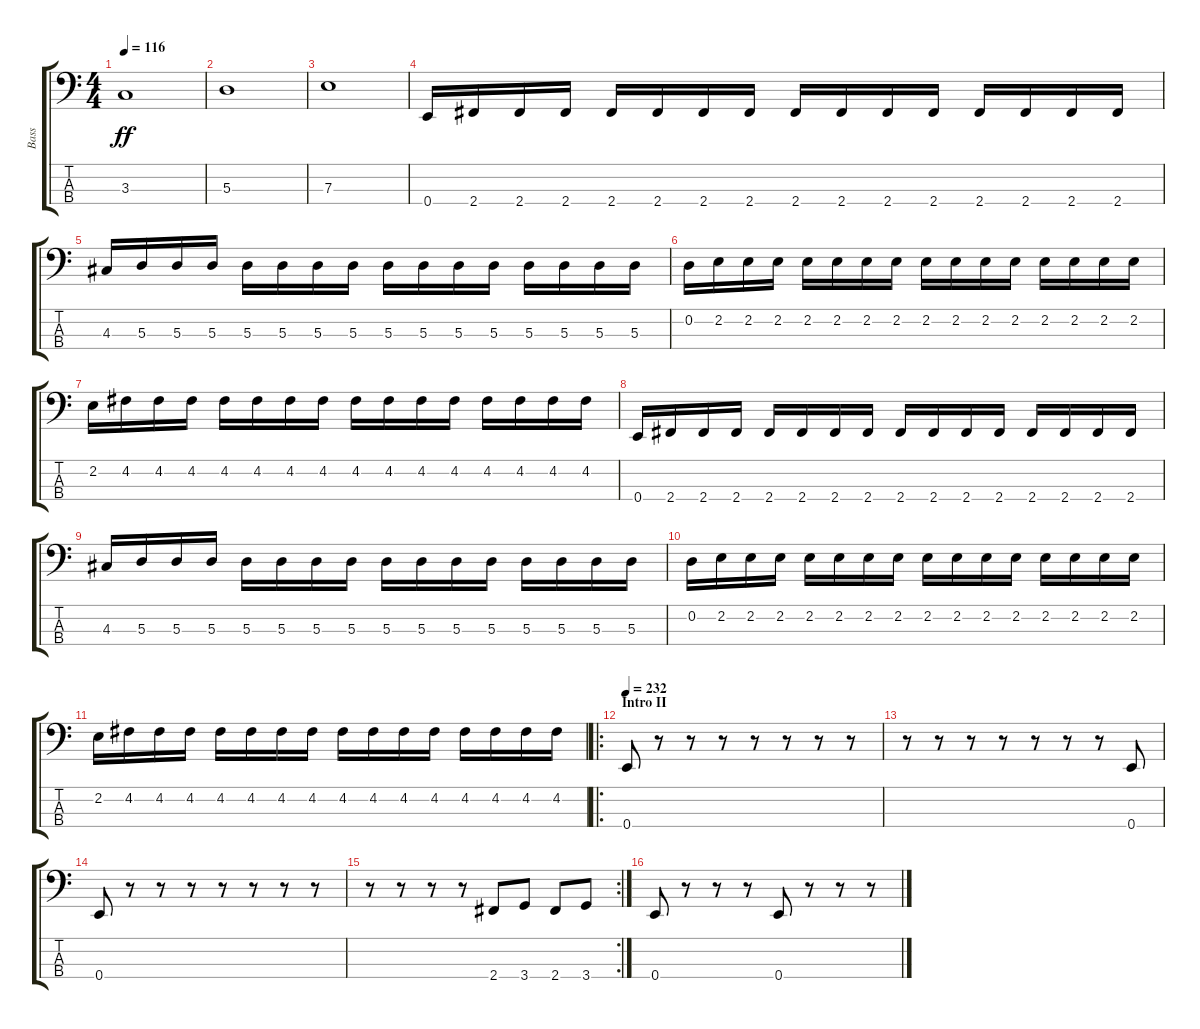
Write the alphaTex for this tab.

\track ("Bass" "Bass") {instrument electricbassfinger}
\staff {score tabs}
\tuning (G2 D2 A1 E1) {hide}
\ts (4 4)
\tempo 116
\clef f4
\ks c
3.3.1{dy ff} |
5.3.1 |
7.3.1 |
\section ("" "")
0.4.16 2.4.16 2.4.16 2.4.16 2.4.16 2.4.16 2.4.16 2.4.16 2.4.16 2.4.16 2.4.16 2.4.16 2.4.16 2.4.16 2.4.16 2.4.16 |
4.3.16 5.3.16 5.3.16 5.3.16 5.3.16 5.3.16 5.3.16 5.3.16 5.3.16 5.3.16 5.3.16 5.3.16 5.3.16 5.3.16 5.3.16 5.3.16 |
0.2.16 2.2.16 2.2.16 2.2.16 2.2.16 2.2.16 2.2.16 2.2.16 2.2.16 2.2.16 2.2.16 2.2.16 2.2.16 2.2.16 2.2.16 2.2.16 |
2.2.16 4.2.16 4.2.16 4.2.16 4.2.16 4.2.16 4.2.16 4.2.16 4.2.16 4.2.16 4.2.16 4.2.16 4.2.16 4.2.16 4.2.16 4.2.16 |
0.4.16 2.4.16 2.4.16 2.4.16 2.4.16 2.4.16 2.4.16 2.4.16 2.4.16 2.4.16 2.4.16 2.4.16 2.4.16 2.4.16 2.4.16 2.4.16 |
4.3.16 5.3.16 5.3.16 5.3.16 5.3.16 5.3.16 5.3.16 5.3.16 5.3.16 5.3.16 5.3.16 5.3.16 5.3.16 5.3.16 5.3.16 5.3.16 |
0.2.16 2.2.16 2.2.16 2.2.16 2.2.16 2.2.16 2.2.16 2.2.16 2.2.16 2.2.16 2.2.16 2.2.16 2.2.16 2.2.16 2.2.16 2.2.16 |
2.2.16 4.2.16 4.2.16 4.2.16 4.2.16 4.2.16 4.2.16 4.2.16 4.2.16 4.2.16 4.2.16 4.2.16 4.2.16 4.2.16 4.2.16 4.2.16 |
\ro
\section ("" "Intro II")
\tempo 204
\tempo 232
0.4.8 r.8 r.8 r.8 r.8 r.8 r.8 r.8 |
r.8 r.8 r.8 r.8 r.8 r.8 r.8 0.4.8 |
0.4.8 r.8 r.8 r.8 r.8 r.8 r.8 r.8 |
\rc 2
r.8 r.8 r.8 r.8 2.4.8 3.4.8 2.4.8 3.4.8 |
0.4.8 r.8 r.8 r.8 0.4.8 r.8 r.8 r.8
